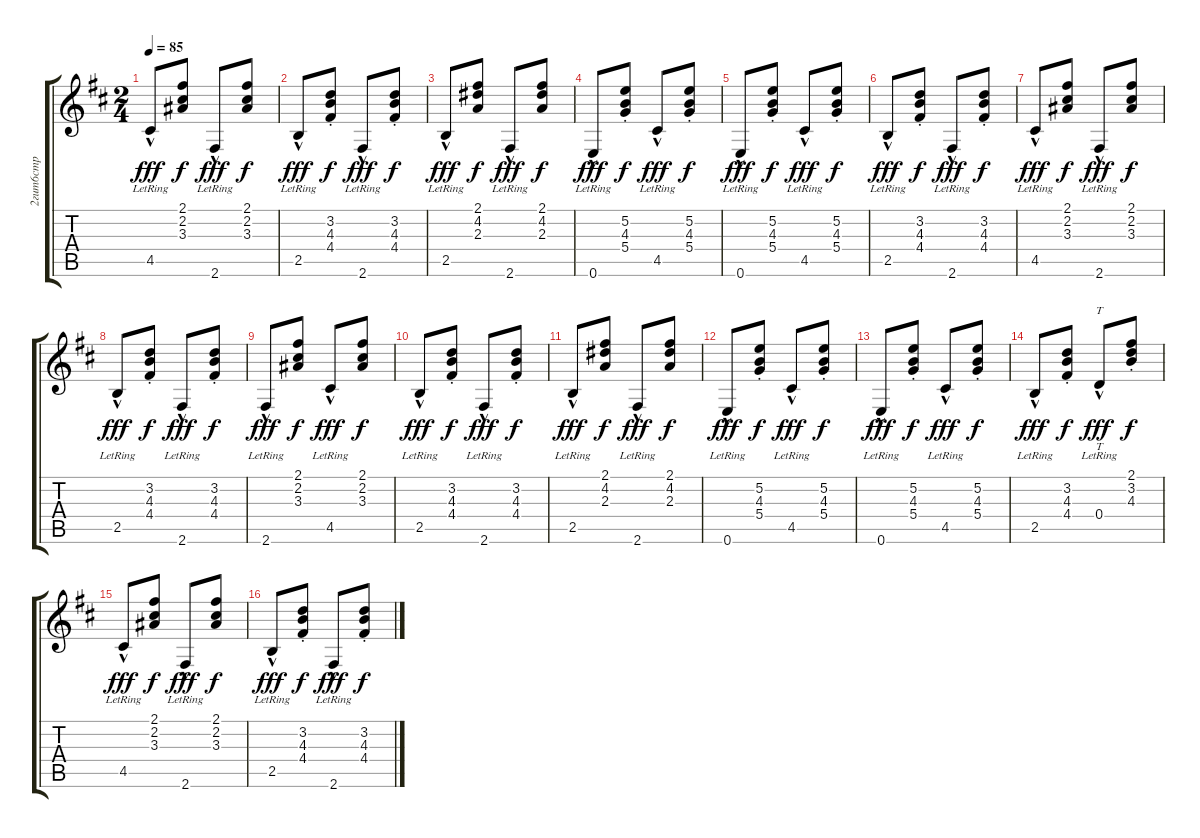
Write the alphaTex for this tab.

\track ("2гит6стр" "2гит6стр") {instrument acousticguitarnylon}
\staff {score tabs}
\tuning (E4 B3 G3 D3 A2 E2) {hide}
\ts (2 4)
\tempo 85
\clef g2
\ks bminor
4.5{hac lr}.8{dy fff} (2.1 2.2 3.3).8{dy f} 2.6{hac lr}.8{dy fff} (2.1 2.2 3.3).8{dy f} |
2.5{hac lr}.8{dy fff} (3.2{st} 4.3{st} 4.4{st}).8{dy f} 2.6{hac lr}.8{dy fff} (3.2{st} 4.3{st} 4.4{st}).8{dy f} |
2.5{hac lr}.8{dy fff} (2.1 4.2 2.3).8{dy f} 2.6{hac lr}.8{dy fff} (2.1 4.2 2.3).8{dy f} |
0.6{hac lr}.8{dy fff} (5.2{st} 4.3{st} 5.4{st}).8{dy f} 4.5{hac lr}.8{dy fff} (5.2{st} 4.3{st} 5.4{st}).8{dy f} |
0.6{hac lr}.8{dy fff} (5.2{st} 4.3{st} 5.4{st}).8{dy f} 4.5{hac lr}.8{dy fff} (5.2{st} 4.3{st} 5.4{st}).8{dy f} |
2.5{hac lr}.8{dy fff} (3.2{st} 4.3{st} 4.4{st}).8{dy f} 2.6{hac lr}.8{dy fff} (3.2{st} 4.3{st} 4.4{st}).8{dy f} |
4.5{hac lr}.8{dy fff} (2.1 2.2 3.3).8{dy f} 2.6{hac lr}.8{dy fff} (2.1 2.2 3.3).8{dy f} |
2.5{hac lr}.8{dy fff} (3.2{st} 4.3{st} 4.4{st}).8{dy f} 2.6{hac lr}.8{dy fff} (3.2{st} 4.3{st} 4.4{st}).8{dy f} |
2.6{hac lr}.8{dy fff} (2.1 2.2 3.3).8{dy f} 4.5{hac lr}.8{dy fff} (2.1 2.2 3.3).8{dy f} |
2.5{hac lr}.8{dy fff} (3.2{st} 4.3{st} 4.4{st}).8{dy f} 2.6{hac lr}.8{dy fff} (3.2{st} 4.3{st} 4.4{st}).8{dy f} |
2.5{hac lr}.8{dy fff} (2.1 4.2 2.3).8{dy f} 2.6{hac lr}.8{dy fff} (2.1 4.2 2.3).8{dy f} |
0.6{hac lr}.8{dy fff} (5.2{st} 4.3{st} 5.4{st}).8{dy f} 4.5{hac lr}.8{dy fff} (5.2{st} 4.3{st} 5.4{st}).8{dy f} |
0.6{hac lr}.8{dy fff} (5.2{st} 4.3{st} 5.4{st}).8{dy f} 4.5{hac lr}.8{dy fff} (5.2{st} 4.3{st} 5.4{st}).8{dy f} |
2.5{hac lr}.8{dy fff} (3.2{st} 4.3{st} 4.4{st}).8{dy f} 0.4{hac lr}.8{tt dy fff} (2.1 3.2{st} 4.3{st}).8{dy f} |
4.5{hac lr}.8{dy fff} (2.1 2.2 3.3).8{dy f} 2.6{hac lr}.8{dy fff} (2.1 2.2 3.3).8{dy f} |
2.5{hac lr}.8{dy fff} (3.2{st} 4.3{st} 4.4{st}).8{dy f} 2.6{hac lr}.8{dy fff} (3.2{st} 4.3{st} 4.4{st}).8{dy f}
